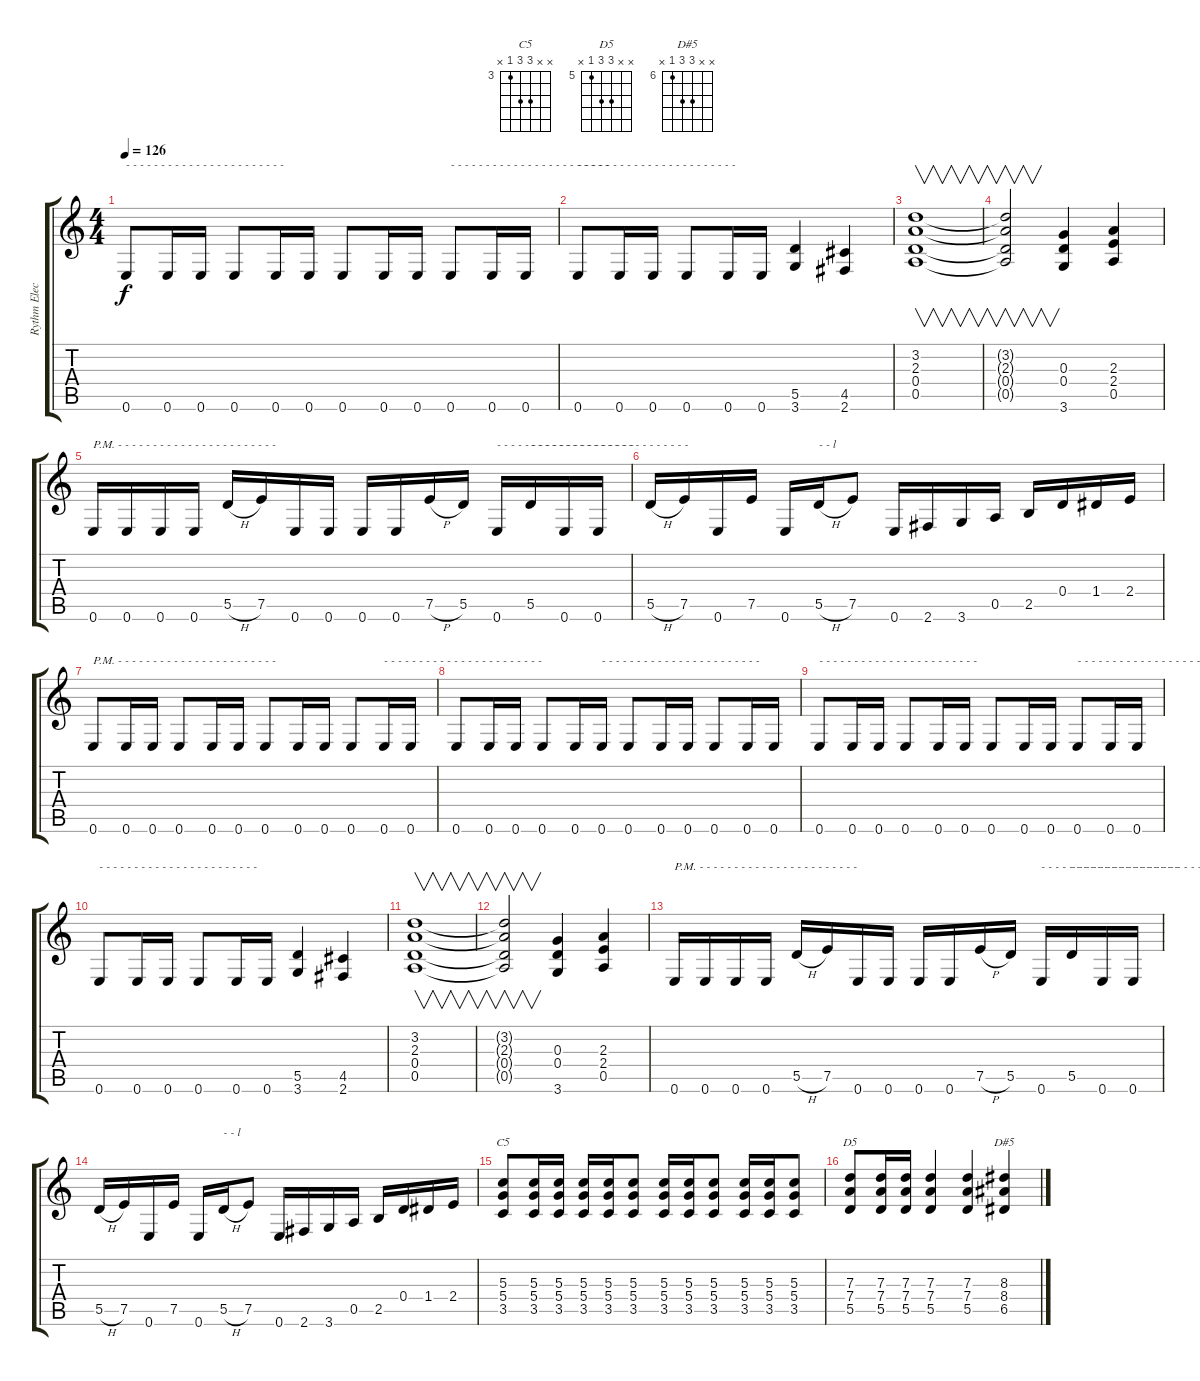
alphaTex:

\track ("Rythm Electric" "Rythm Elec") {instrument distortionguitar}
\staff {score tabs}
\tuning (E4 B3 G3 D3 A2 E2) {hide}
\chord ("C5" x x 5 5 3 x) {firstfret 3}
\chord ("D5" x x 7 7 5 x) {firstfret 5}
\chord ("D#5" x x 8 8 6 x) {firstfret 6}
\ts (4 4)
\tempo 126
\clef g2
\ks c
0.6.8{txt "- - - - - - - - - - - - - - - - - - - - - - -" dy f} 0.6.16 0.6.16 0.6.8 0.6.16 0.6.16 0.6.8 0.6.16 0.6.16 0.6.8{txt "- - - - - - - - - - - - - - - - - - - - - - -"} 0.6.16 0.6.16 |
0.6.8{txt "- - - - - - - - - - - - - - - - - - - - - - -"} 0.6.16 0.6.16 0.6.8 0.6.16 0.6.16 (5.5 3.6).4 (4.5 2.6).4 |
(3.2 2.3 0.4 0.5).1{v} |
(3.2{t} 2.3{t} 0.4{t} 0.5{t}).2{v} (0.3 0.4 3.6).4 (2.3 2.4 0.5).4 |
0.6.16{txt "P.M. - - - - - - - - - - - - - - - - - - - - - - -"} 0.6.16 0.6.16 0.6.16 5.5{h}.16 7.5.16 0.6.16 0.6.16 0.6.16 0.6.16 7.5{h}.16 5.5.16 0.6.16{txt "- - - - - - - - - - - - - - - - - - - -"} 5.5.16{txt "- - - - - - - - - - - - - - - - - - - - - - -"} 0.6.16 0.6.16 |
5.5{h}.16 7.5.16 0.6.16 7.5.16 0.6.16 5.5{h}.16{txt "- - l"} 7.5.8 0.6.16 2.6.16 3.6.16 0.5.16 2.5.16 0.4.16 1.4.16 2.4.16 |
0.6.8{txt "P.M. - - - - - - - - - - - - - - - - - - - - - - -"} 0.6.16 0.6.16 0.6.8 0.6.16 0.6.16 0.6.8 0.6.16 0.6.16 0.6.8 0.6.16{txt "- - - - - - - - - - - - - - - - - - - - - - -"} 0.6.16 |
0.6.8 0.6.16 0.6.16 0.6.8 0.6.16 0.6.16{txt "- - - - - - - - - - - - - - - - - - - - - - -"} 0.6.8 0.6.16 0.6.16 0.6.8 0.6.16 0.6.16 |
0.6.8{txt "- - - - - - - - - - - - - - - - - - - - - - -"} 0.6.16 0.6.16 0.6.8 0.6.16 0.6.16 0.6.8 0.6.16 0.6.16 0.6.8{txt "- - - - - - - - - - - - - - - - - - - - - - -"} 0.6.16 0.6.16 |
0.6.8{txt "- - - - - - - - - - - - - - - - - - - - - - -"} 0.6.16 0.6.16 0.6.8 0.6.16 0.6.16 (5.5 3.6).4 (4.5 2.6).4 |
(3.2 2.3 0.4 0.5).1{v} |
(3.2{t} 2.3{t} 0.4{t} 0.5{t}).2{v} (0.3 0.4 3.6).4 (2.3 2.4 0.5).4 |
0.6.16{txt "P.M. - - - - - - - - - - - - - - - - - - - - - - -"} 0.6.16 0.6.16 0.6.16 5.5{h}.16 7.5.16 0.6.16 0.6.16 0.6.16 0.6.16 7.5{h}.16 5.5.16 0.6.16{txt "- - - - - - - - - - - - - - - - - - - -"} 5.5.16{txt "- - - - - - - - - - - - - - - - - - - - - - -"} 0.6.16 0.6.16 |
5.5{h}.16 7.5.16 0.6.16 7.5.16 0.6.16 5.5{h}.16{txt "- - l"} 7.5.8 0.6.16 2.6.16 3.6.16 0.5.16 2.5.16 0.4.16 1.4.16 2.4.16 |
(5.3 5.4 3.5).8{ch "C5"} (5.3 5.4 3.5).16 (5.3 5.4 3.5).16 (5.3 5.4 3.5).16 (5.3 5.4 3.5).16 (5.3 5.4 3.5).8 (5.3 5.4 3.5).16 (5.3 5.4 3.5).16 (5.3 5.4 3.5).8 (5.3 5.4 3.5).16 (5.3 5.4 3.5).16 (5.3 5.4 3.5).8 |
(7.3 7.4 5.5).8{ch "D5"} (7.3 7.4 5.5).16 (7.3 7.4 5.5).16 (7.3 7.4 5.5).4 (7.3 7.4 5.5).4 (8.3 8.4 6.5).4{ch "D#5"}
